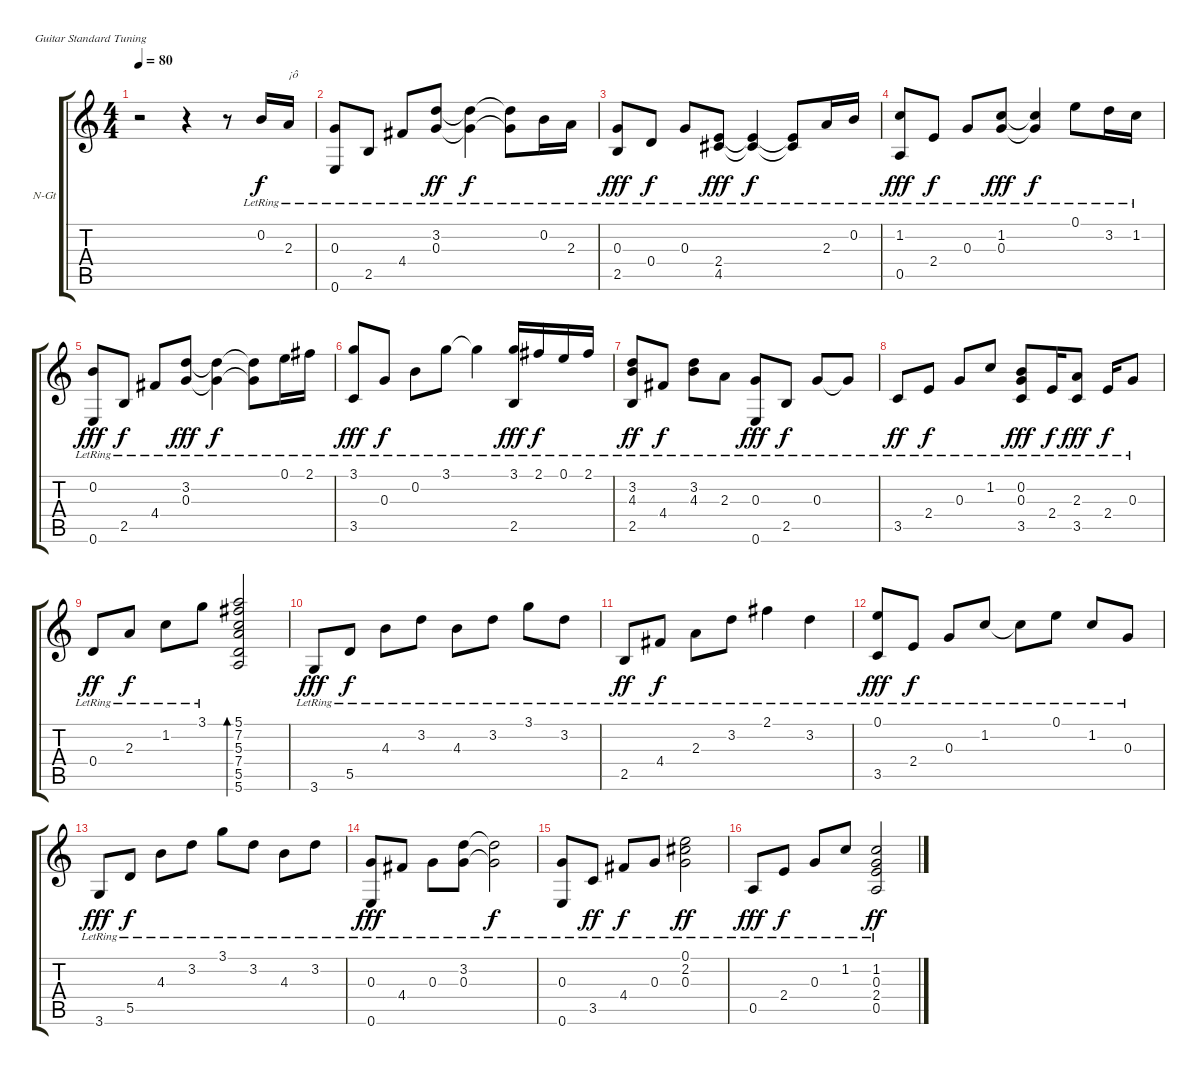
\bracketExtendMode groupsimilarinstruments
\firstSystemTrackNameOrientation horizontal
\otherSystemsTrackNameOrientation horizontal
\track ("°è×à¼ªËü" "N-Gt") {instrument acousticguitarnylon}
\staff {score tabs}
\tuning (E4 B3 G3 D3 A2 E2)
\ts (4 4)
\beaming (8 2 2 2 2)
\tempo 80
\clef g2
\ks c
r.2{dy f instrument acousticguitarnylon} r.4 r.8 0.2{lr}.16 2.3{lr}.16{txt "¡ô"} |
(0.3{lr} 0.6{lr}).8 2.5{lr}.8 4.4{lr}.8 (3.2{lr} 0.3{lr}).8{dy ff} (3.2{lr t} 0.3{lr t}).4{dy f} (3.2{lr t} 0.3{lr t}).8 0.2{lr}.16 2.3{lr}.16 |
(0.3{lr} 2.5{lr}).8{dy fff} 0.4{lr}.8{dy f} 0.3{lr}.8 (2.4{lr} 4.5{lr}).8{dy fff} (2.4{lr t} 4.5{lr t}).4{dy f} (2.4{lr t} 4.5{lr t}).8 2.3{lr}.16 0.2{lr}.16 |
(1.2{lr} 0.5{lr}).8{dy fff} 2.4{lr}.8{dy f} 0.3{lr}.8 (1.2{lr} 0.3{lr}).8{dy fff} (1.2{lr t} 0.3{lr t}).4{dy f} 0.1{lr}.8 3.2{lr}.16 1.2{lr}.16 |
(0.2{lr} 0.6{lr}).8{dy fff} 2.5{lr}.8{dy f} 4.4{lr}.8 (3.2{lr} 0.3{lr}).8{dy fff} (3.2{lr t} 0.3{lr t}).4{dy f} (3.2{lr t} 0.3{lr t}).8 0.1{lr}.16 2.1{lr}.16 |
(3.1{lr} 3.5{lr}).8{dy fff} 0.3{lr}.8{dy f} 0.2{lr}.8 3.1{lr}.8 3.1{lr t}.4 (3.1{lr} 2.5{lr}).16{dy fff} 2.1{lr}.16{dy f} 0.1{lr}.16 2.1{lr}.16 |
(3.2{lr} 4.3{lr} 2.5{lr}).8{dy ff} 4.4{lr}.8{dy f} (3.2{lr} 4.3{lr}).8 2.3{lr}.8 (0.3{lr} 0.6{lr}).8{dy fff} 2.5{lr}.8{dy f} 0.3{lr}.8 0.3{lr t}.8 |
3.5{lr}.8{dy ff} 2.4{lr}.8{dy f} 0.3{lr}.8 1.2{lr}.8 (0.2{lr} 0.3{lr} 3.5{lr}).8{dy fff} 2.4{lr}.16{dy f} (2.3{lr} 3.5{lr}).8{dy fff} 2.4{lr}.16{dy f} 0.3{lr}.8 |
0.4{lr}.8{dy ff} 2.3{lr}.8{dy f} 1.2{lr}.8 3.1{lr}.8 (5.1 7.2 5.3 7.4 5.5 5.6).2{bd 240} |
3.6{lr}.8{dy fff} 5.5{lr}.8{dy f} 4.3{lr}.8 3.2{lr}.8 4.3{lr}.8 3.2{lr}.8 3.1{lr}.8 3.2{lr}.8 |
2.5{lr}.8{dy ff} 4.4{lr}.8{dy f} 2.3{lr}.8 3.2{lr}.8 2.1{lr}.4 3.2{lr}.4 |
(0.1{lr} 3.5{lr}).8{dy fff} 2.4{lr}.8{dy f} 0.3{lr}.8 1.2{lr}.8 1.2{lr t}.8 0.1{lr}.8 1.2{lr}.8 0.3{lr}.8 |
3.6{lr}.8{dy fff} 5.5{lr}.8{dy f} 4.3{lr}.8 3.2{lr}.8 3.1{lr}.8 3.2{lr}.8 4.3{lr}.8 3.2{lr}.8 |
(0.3{lr} 0.6{lr}).8{dy fff} 4.4{lr}.8 0.3{lr}.8 (3.2{lr} 0.3{lr}).8 (3.2{lr t} 0.3{lr t}).2{dy f} |
(0.3{lr} 0.6{lr}).8 3.5{lr}.8{dy ff} 4.4{lr}.8{dy f} 0.3{lr}.8 (0.1{lr} 2.2{lr} 0.3{lr}).2{dy ff} |
0.5{lr}.8{dy fff} 2.4{lr}.8{dy f} 0.3{lr}.8 1.2{lr}.8 (1.2{lr} 0.3{lr} 2.4{lr} 0.5{lr}).2{dy ff}
